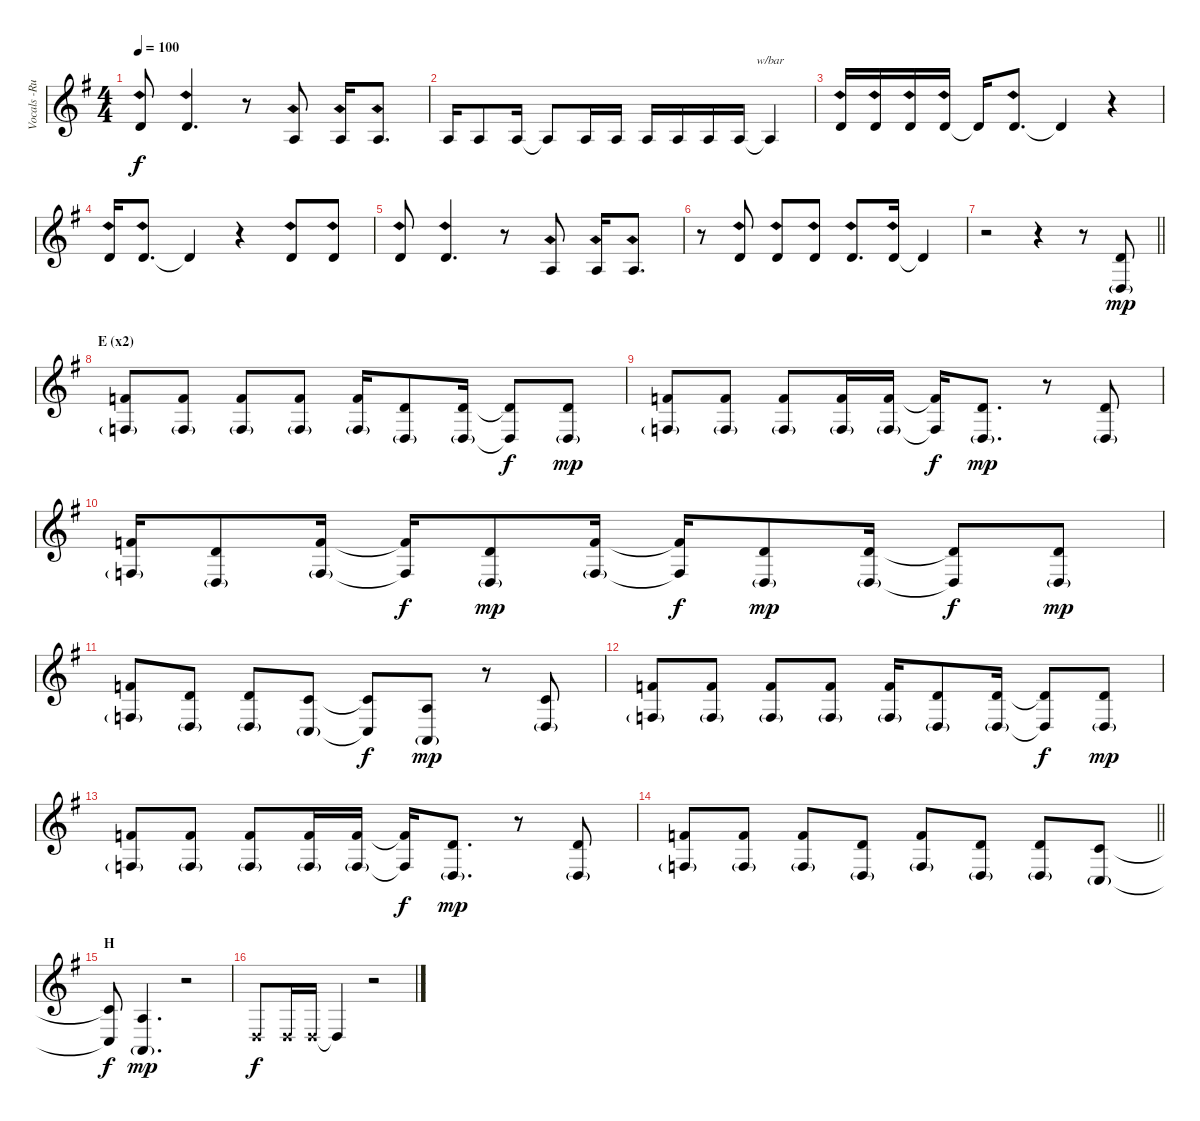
\track ("Vocals -Ruki" "Vocals -Ru") {instrument lead6voice}
\staff {score}
\tuning (D4 A3 F3 C3 G2 D2) {hide}
\ts (4 4)
\tempo 100
\clef g2
\ks g
0.1{sh 12}.8{dy f} 0.1{sh 12}.4{d} r.8 0.2{sh 12}.8 0.2{sh 12}.16 0.2{sh 12}.8{d} |
0.2.16 0.2.8 0.2.16 0.2{t}.8 0.2.16 0.2.16 0.2.16 0.2.16 0.2.16 0.2.16 0.2{t}.4{tbe (custom default 0 0 45 -4 60 -4)} |
0.1{sh 12}.16 0.1{sh 12}.16 0.1{sh 12}.16 0.1{sh 12}.16 0.1{t}.16 0.1{sh 12}.8{d} 0.1{t}.4 r.4 |
0.1{sh 12}.16 0.1{sh 12}.8{d} 0.1{t}.4 r.4 0.1{sh 12}.8 0.1{sh 12}.8 |
0.1{sh 12}.8 0.1{sh 12}.4{d} r.8 0.2{sh 12}.8 0.2{sh 12}.16 0.2{sh 12}.8{d} |
r.8 0.1{sh 12}.8 0.1{sh 12}.8 0.1{sh 12}.8 0.1{sh 12}.8{d} 0.1{sh 12}.16 0.1{t}.4 |
\barLineRight lightlight
r.2 r.4 r.8 (0.1 2.4{g}).8{dy mp} |
\section ("" "E (x2)")
(3.1 0.3{g}).8 (3.1 0.3{g}).8 (3.1 0.3{g}).8 (3.1 0.3{g}).8 (3.1 0.3{g}).16 (0.1 2.4{g}).8 (0.1 2.4{g}).16 (0.1{t} 2.4{t}).8{dy f} (0.1 2.4{g}).8{dy mp} |
(3.1 0.3{g}).8 (3.1 0.3{g}).8 (3.1 0.3{g}).8 (3.1 0.3{g}).16 (3.1 0.3{g}).16 (3.1{t} 0.3{t}).16{dy f} (0.1 2.4{g}).8{d dy mp} r.8 (0.1 2.4{g}).8 |
(3.1 0.3{g}).16 (0.1 2.4{g}).8 (3.1 0.3{g}).16 (3.1{t} 0.3{t}).16{dy f} (0.1 2.4{g}).8{dy mp} (3.1 0.3{g}).16 (3.1{t} 0.3{t}).16{dy f} (0.1 2.4{g}).8{dy mp} (0.1 2.4{g}).16 (0.1{t} 2.4{t}).8{dy f} (0.1 2.4{g}).8{dy mp} |
(3.1 0.3{g}).8 (0.1 2.4{g}).8 (0.1 2.4{g}).8 (3.2 0.4{g}).8 (3.2{t} 0.4{t}).8{dy f} (0.2 2.5{g}).8{dy mp} r.8 (3.2 2.4{g}).8 |
(3.1 0.3{g}).8 (3.1 0.3{g}).8 (3.1 0.3{g}).8 (3.1 0.3{g}).8 (3.1 0.3{g}).16 (0.1 2.4{g}).8 (0.1 2.4{g}).16 (0.1{t} 2.4{t}).8{dy f} (0.1 2.4{g}).8{dy mp} |
(3.1 0.3{g}).8 (3.1 0.3{g}).8 (3.1 0.3{g}).8 (3.1 0.3{g}).16 (3.1 0.3{g}).16 (3.1{t} 0.3{t}).16{dy f} (0.1 2.4{g}).8{d dy mp} r.8 (0.1 2.4{g}).8 |
\barLineRight lightlight
(3.1 0.3{g}).8 (3.1 0.3{g}).8 (3.1 0.3{g}).8 (0.1 2.4{g}).8 (3.1 0.3{g}).8 (0.1 2.4{g}).8 (0.1 2.4{g}).8 (3.2 0.4{g}).8 |
\section ("" "H")
(3.2{t} 0.4{t}).8{dy f} (0.2 2.5{g}).4{d dy mp} r.2 |
2.4{x}.8{dy f} 2.4{x}.16 2.4{x}.16 2.4{t}.4 r.2
